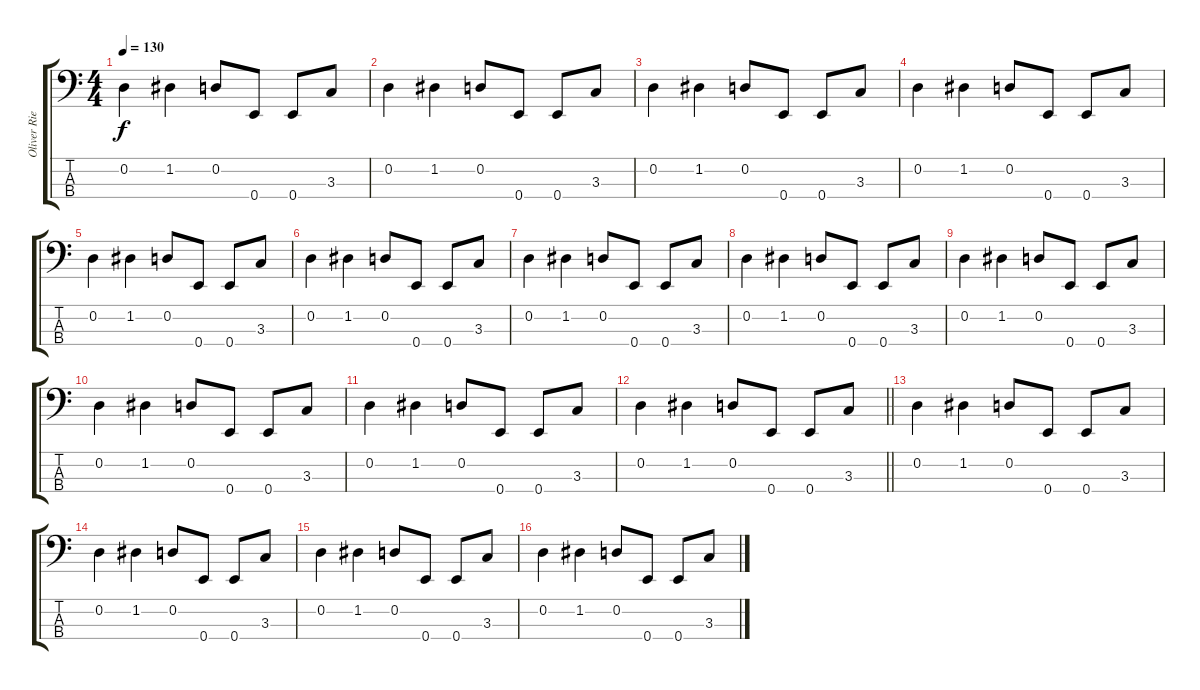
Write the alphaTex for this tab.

\track ("Oliver Riedel" "Oliver Rie") {instrument electricbassfinger}
\staff {score tabs}
\tuning (G2 D2 A1 E1) {hide}
\ts (4 4)
\tempo 130
\clef f4
\ks c
0.2.4{dy f} 1.2.4 0.2.8 0.4.8 0.4.8 3.3.8 |
0.2.4 1.2.4 0.2.8 0.4.8 0.4.8 3.3.8 |
0.2.4 1.2.4 0.2.8 0.4.8 0.4.8 3.3.8 |
0.2.4 1.2.4 0.2.8 0.4.8 0.4.8 3.3.8 |
0.2.4 1.2.4 0.2.8 0.4.8 0.4.8 3.3.8 |
0.2.4 1.2.4 0.2.8 0.4.8 0.4.8 3.3.8 |
0.2.4 1.2.4 0.2.8 0.4.8 0.4.8 3.3.8 |
0.2.4 1.2.4 0.2.8 0.4.8 0.4.8 3.3.8 |
0.2.4 1.2.4 0.2.8 0.4.8 0.4.8 3.3.8 |
0.2.4 1.2.4 0.2.8 0.4.8 0.4.8 3.3.8 |
0.2.4 1.2.4 0.2.8 0.4.8 0.4.8 3.3.8 |
\barLineRight lightlight
0.2.4 1.2.4 0.2.8 0.4.8 0.4.8 3.3.8 |
0.2.4 1.2.4 0.2.8 0.4.8 0.4.8 3.3.8 |
0.2.4 1.2.4 0.2.8 0.4.8 0.4.8 3.3.8 |
0.2.4 1.2.4 0.2.8 0.4.8 0.4.8 3.3.8 |
0.2.4 1.2.4 0.2.8 0.4.8 0.4.8 3.3.8
